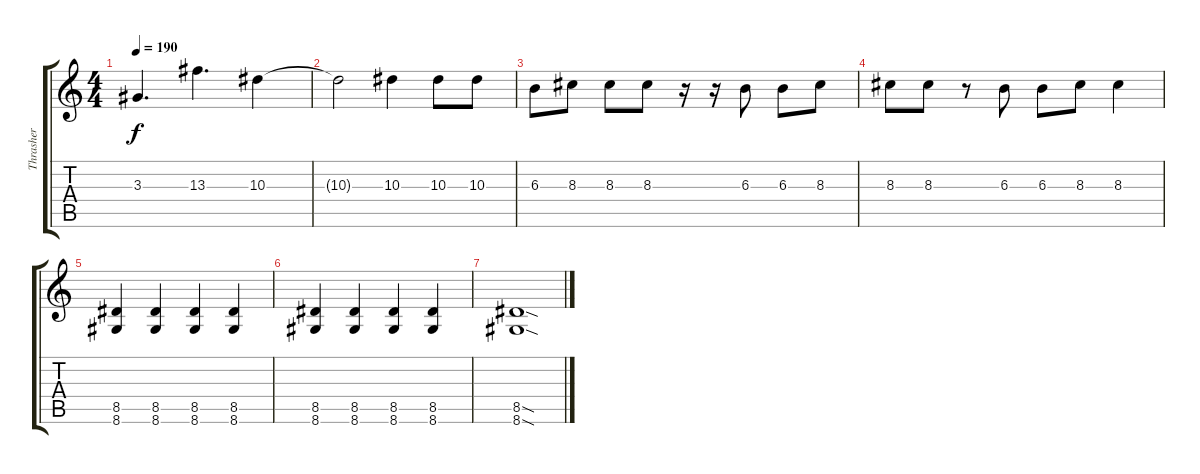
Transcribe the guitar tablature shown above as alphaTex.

\track ("Thrasher" "Thrasher") {instrument distortionguitar}
\staff {score tabs}
\tuning (D4 A3 F3 C3 G2 C2) {hide}
\ts (4 4)
\tempo 190
\clef g2
\ks c
3.3.4{d dy f} 13.3.4{d} 10.3.4 |
10.3{t}.2 10.3.4 10.3.8 10.3.8 |
6.3.8 8.3.8 8.3.8 8.3.8 r.16 r.16 6.3.8 6.3.8 8.3.8 |
8.3.8 8.3.8 r.8 6.3.8 6.3.8 8.3.8 8.3.4 |
(8.5 8.6).4 (8.5 8.6).4 (8.5 8.6).4 (8.5 8.6).4 |
(8.5 8.6).4 (8.5 8.6).4 (8.5 8.6).4 (8.5 8.6).4 |
(8.5{sod} 8.6{sod}).1
